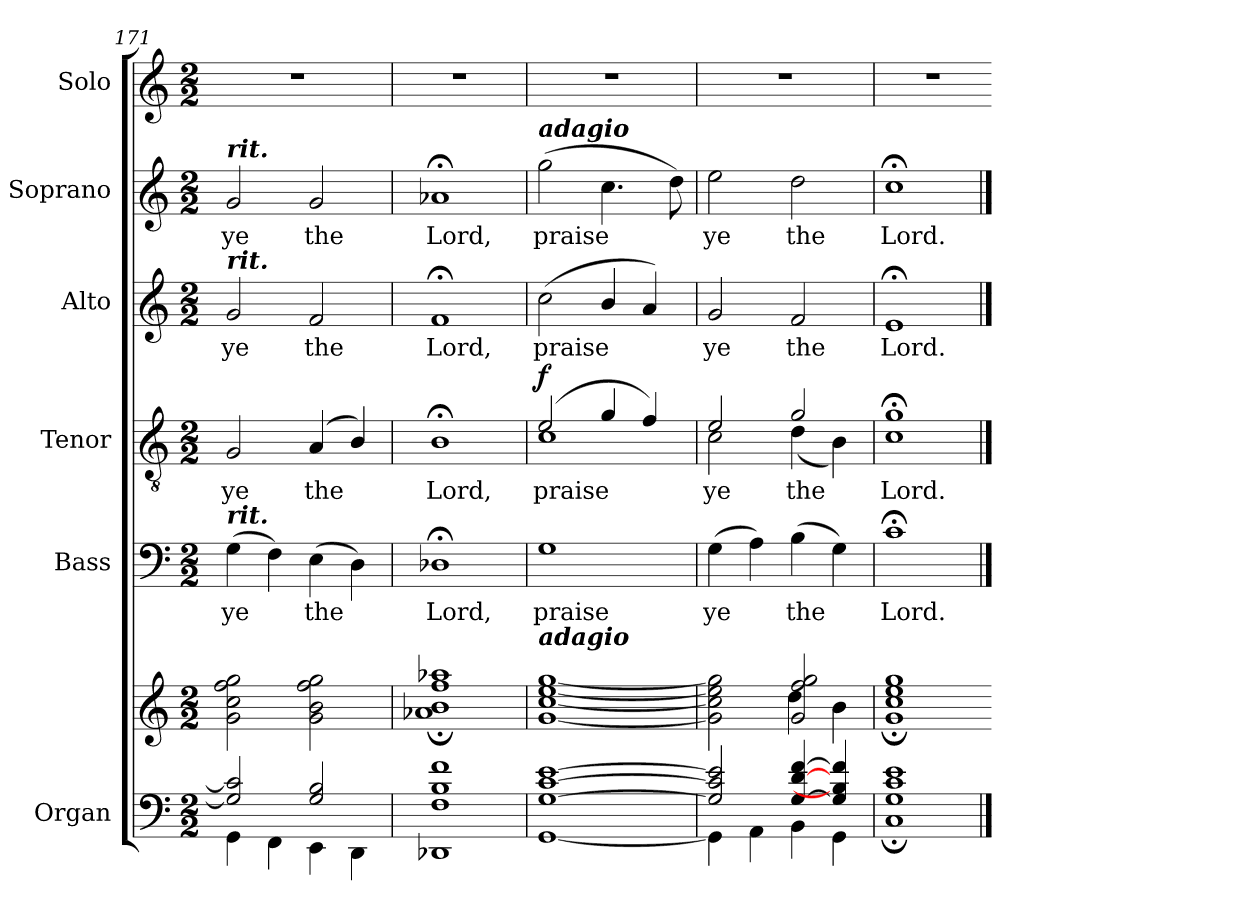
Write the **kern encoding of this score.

**kern	**kern	**kern	**text	**kern	**text	**dynam	**kern	**text	**kern	**text	**kern
*part6	*part6	*part5	*part5	*part4	*part4	*part4	*part3	*part3	*part2	*part2	*part1
*staff7	*staff6	*staff5	*staff5	*staff4	*staff4	*staff4	*staff3	*staff3	*staff2	*staff2	*staff1
*I"Organ	*	*I"Bass	*	*I"Tenor	*	*	*I"Alto	*	*I"Soprano	*	*I"Solo
*	*	*I'B	*	*I'T	*	*	*I'A	*	*I'S	*	*I'S
*clefF4	*clefG2	*clefF4	*	*clefGv2	*	*	*clefG2	*	*clefG2	*	*clefG2
*k[]	*k[]	*k[]	*	*k[]	*	*	*k[]	*	*k[]	*	*k[]
*C:	*C:	*C:	*	*C:	*	*	*C:	*	*C:	*	*C:
*M2/2	*M2/2	*M2/2	*	*M2/2	*	*	*M2/2	*	*M2/2	*	*M2/2
=171	=171	=171	=171	=171	=171	=171	=171	=171	=171	=171	=171
*^	*^	*	*	*	*	*	*	*	*	*	*
!	!	!	!	!	!	!	!	!	!	!	!LO:TX:a:Bi:t=rit.	!	!
!	!	!	!	!	!	!	!	!	!LO:TX:a:Bi:t=rit.	!	!	!	!
!	!	!	!	!	!	!LO:TX:a:Bi:t=rit.	!	!	!	!	!	!	!
!	!	!	!	!LO:TX:a:Bi:t=rit.	!	!	!	!	!	!	!	!	!
!	!	!	!	!	!LO:LY:b	!	!LO:LY:b	!	!	!LO:LY:b	!	!LO:LY:b	!
*	*	*	*	*	*	*^	*	*	*	*	*	*	*
2G/] 2c/]	4GG\	1ryy	2g\ 2cc\ 2ff\ 2gg\	(>4G	ye	2G/	1ryy	ye	.	2g	ye	2g	ye	1r
.	4FF\	.	.	4F)	.	.	.	.	.	.	.	.	.	.
!	!	!	!	!	!LO:LY:b	!	!	!LO:LY:b	!	!	!LO:LY:b	!	!LO:LY:b	!
2G/ 2B/	4EE\	.	2g\ 2b\ 2ff\ 2gg\	(>4E	the	(>4A/	.	the	.	2f	the	2g	the	.
.	4DD\	.	.	4D)	.	4B/)	.	.	.	.	.	.	.	.
=172	=172	=172	=172	=172	=172	=172	=172	=172	=172	=172	=172	=172	=172	=172
!	!	!	!	!	!LO:LY:b	!	!	!LO:LY:b	!	!	!LO:LY:b	!	!LO:LY:b	!
1F/ 1B/ 1f/	1DD-X\	1ryy	1a-X\;< 1b\;< 1ff\;< 1aa-X\;<	1D-X;<	Lord,	1B;</	1ryy	Lord,	.	1f;<	Lord,	1a-X;<	Lord,	1r
=173	=173	=173	=173	=173	=173	=173	=173	=173	=173	=173	=173	=173	=173	=173
!	!	!	!	!	!	!	!	!	!	!	!	!LO:TX:a:Bi:t=adagio	!	!
!	!	!LO:TX:a:Bi:t=adagio	!	!	!	!	!	!	!	!	!	!	!	!
!	!	!	!	!	!LO:LY:b	!	!	!LO:LY:b	!LO:DY:b	!	!LO:LY:b	!	!LO:LY:b	!
[1G/ [1c/ [1e/	[1GG\	1ryy	[1g\ [1cc\ [1ee\ [1gg\	1G	praise	(>2e/	1c\	praise	f	(<2cc	praise	(>2gg	praise	1r
.	.	.	.	.	.	4g/	.	.	.	4b/	.	4.cc	.	.
.	.	.	.	.	.	4f/)	.	.	.	4a)	.	.	.	.
.	.	.	.	.	.	.	.	.	.	.	.	8dd)	.	.
=174	=174	=174	=174	=174	=174	=174	=174	=174	=174	=174	=174	=174	=174	=174
!	!	!	!	!	!LO:LY:b	!	!	!LO:LY:b	!	!	!LO:LY:b	!	!LO:LY:b	!
2G/] 2c/] 2e/]	4GG\]	2ryy	2g\] 2cc\] 2ee\] 2gg\]	(>4G	ye	2e/	2c\	ye	.	2g	ye	2ee	ye	1r
.	4AA\	.	.	4A)	.	.	.	.	.	.	.	.	.	.
!	!	!	!	!	!LO:LY:b	!	!	!LO:LY:b	!	!	!LO:LY:b	!	!LO:LY:b	!
[4G/ [4d/ [4f/	4BB\	2g/ 2ff/ 2gg/	4dd\	(>4B	the	2g/	(<4d\	the	.	2f	the	2dd	the	.
4G/] 4B/] 4f/]	4GG\	.	4b\	4G)	.	.	4B\)	.	.	.	.	.	.	.
=175	=175	=175	=175	=175	=175	=175	=175	=175	=175	=175	=175	=175	=175	=175
!	!	!	!	!	!LO:LY:b	!	!	!LO:LY:b	!	!	!LO:LY:b	!	!LO:LY:b	!
1G/ 1c/ 1e/	1C;\	1ryy	1g\;< 1cc\;< 1ee\;< 1gg\;<	1c;<	Lord.	1g;</	1c\	Lord.	.	1e;<	Lord.	1cc;<	Lord.	1r
*v	*v	*	*	*	*	*v	*v	*	*	*	*	*	*	*
*	*v	*v	*	*	*	*	*	*	*	*	*	*
==	==	==	=	==	=	=	==	=	==	=	=
*-	*-	*-	*-	*-	*-	*-	*-	*-	*-	*-	*-
